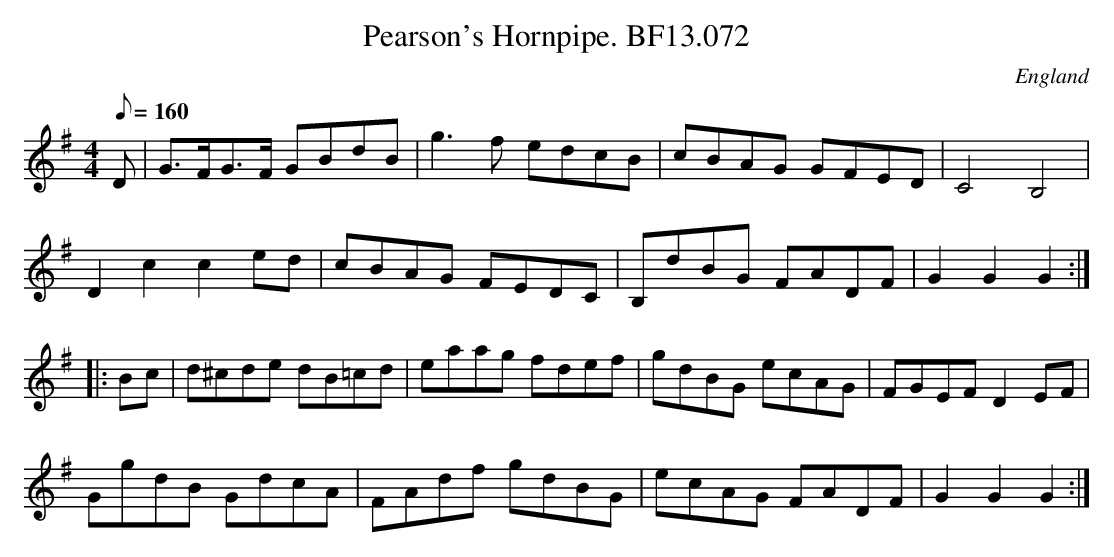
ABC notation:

X:1
T:Pearson's Hornpipe. BF13.072
M:4/4
Q:160
O:England
K:G
D|G>FG>F GBdB|g3f edcB| cBAG GFED|C4B,4|!
D2c2c2ed|cBAG FEDC|B,dBG FADF|G2G2G2::!
Bc|d^cde dB=cd|eaag fdef|gdBG ecAG|FGEFD2EF|!
GgdB GdcA|FAdf gdBG|ecAG FADF|G2G2G2:|]
